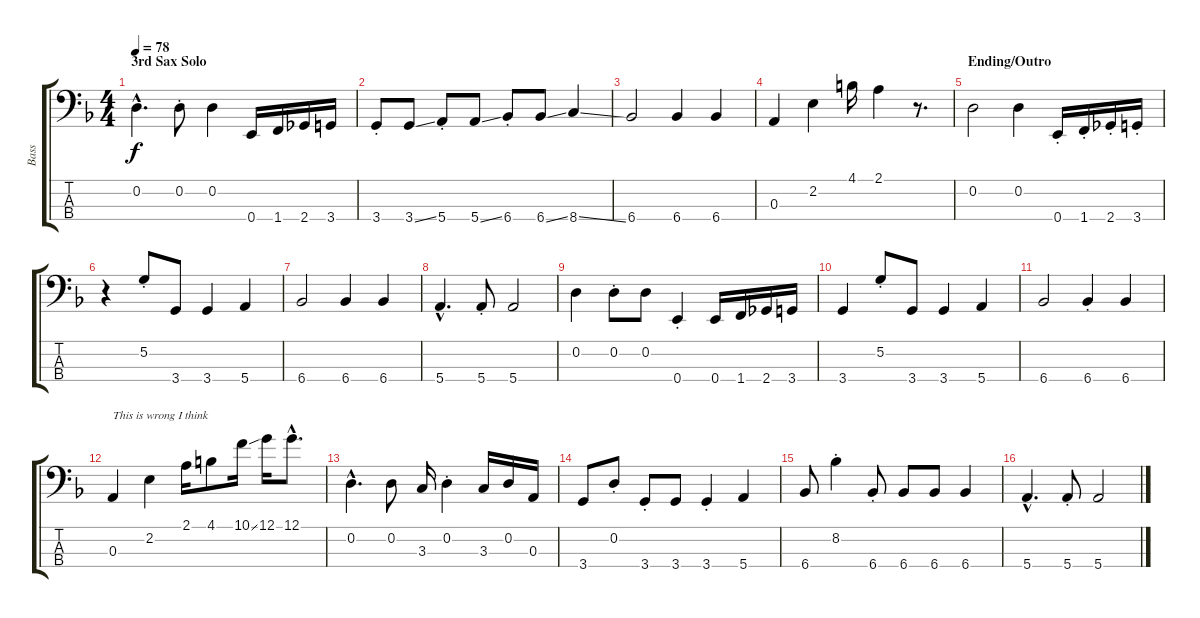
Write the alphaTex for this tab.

\track ("Bass" "Bass") {instrument fretlessbass}
\staff {score tabs}
\tuning (G2 D2 A1 E1) {hide}
\ts (4 4)
\section ("" "3rd Sax Solo")
\tempo 78
\clef f4
\ks f
0.2{hac}.4{d dy f} 0.2{st}.8 0.2.4 0.4.16 1.4.16 2.4.16 3.4.16 |
3.4{st}.8 3.4{ss}.8 5.4{st}.8 5.4{ss}.8 6.4{st}.8 6.4{ss}.8 8.4{ss}.4 |
6.4.2 6.4.4 6.4.4 |
0.3.4 2.2.4 4.1.16 2.1.4 r.8{d} |
\section ("" "Ending/Outro")
0.2.2 0.2.4 0.4{st}.16 1.4{st}.16 2.4{st}.16 3.4{st}.16 |
r.4 5.2{st}.8 3.4.8 3.4.4 5.4.4 |
6.4.2 6.4.4 6.4.4 |
5.4{hac}.4{d} 5.4{st}.8 5.4.2 |
0.2.4 0.2{st}.8 0.2.8 0.4{st}.4 0.4.16 1.4.16 2.4.16 3.4.16 |
3.4.4 5.2{st}.8 3.4.8 3.4.4 5.4.4 |
6.4.2 6.4{st}.4 6.4.4 |
0.3.4{txt "This is wrong I think"} 2.2.4 2.1.16 4.1.8 10.1{ss}.16 12.1.16 12.1{hac}.8{d} |
0.2{hac}.4{d} 0.2.8 3.3.16 0.2{st}.4 3.3.16 0.2.16 0.3.16 |
3.4.8 0.2{st}.8 3.4{st}.8 3.4.8 3.4{st}.4 5.4.4 |
6.4.8 8.2{st}.4 6.4{st}.8 6.4.8 6.4.8 6.4.4 |
5.4{hac}.4{d} 5.4{st}.8 5.4.2
